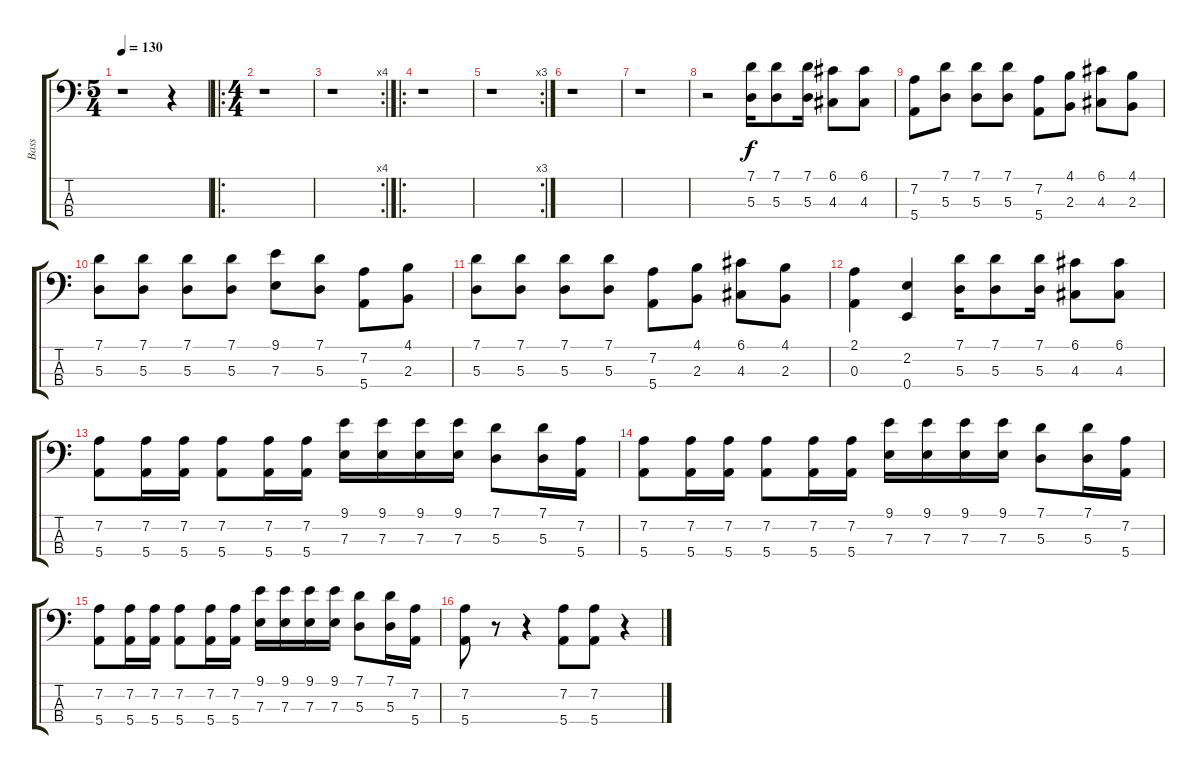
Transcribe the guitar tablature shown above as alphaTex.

\track ("Bass" "Bass") {instrument electricbassfinger}
\staff {score tabs}
\tuning (G2 D2 A1 E1) {hide}
\ts (5 4)
\tempo 130
\clef f4
\ks c
r.1{dy f instrument electricbassfinger} r.4 |
\ro
\ts (4 4)
r.1 |
\rc 4
r.1 |
\ro
r.1 |
\rc 3
r.1 |
r.1 |
r.1 |
r.2 (7.1 5.3).16 (7.1 5.3).8 (7.1 5.3).16 (6.1 4.3).8 (6.1 4.3).8 |
(7.2 5.4).8 (7.1 5.3).8 (7.1 5.3).8 (7.1 5.3).8 (7.2 5.4).8 (4.1 2.3).8 (6.1 4.3).8 (4.1 2.3).8 |
(7.1 5.3).8 (7.1 5.3).8 (7.1 5.3).8 (7.1 5.3).8 (9.1 7.3).8 (7.1 5.3).8 (7.2 5.4).8 (4.1 2.3).8 |
(7.1 5.3).8 (7.1 5.3).8 (7.1 5.3).8 (7.1 5.3).8 (7.2 5.4).8 (4.1 2.3).8 (6.1 4.3).8 (4.1 2.3).8 |
(2.1 0.3).4 (2.2 0.4).4 (7.1 5.3).16 (7.1 5.3).8 (7.1 5.3).16 (6.1 4.3).8 (6.1 4.3).8 |
(7.2 5.4).8 (7.2 5.4).16 (7.2 5.4).16 (7.2 5.4).8 (7.2 5.4).16 (7.2 5.4).16 (9.1 7.3).16 (9.1 7.3).16 (9.1 7.3).16 (9.1 7.3).16 (7.1 5.3).8 (7.1 5.3).16 (7.2 5.4).16 |
(7.2 5.4).8 (7.2 5.4).16 (7.2 5.4).16 (7.2 5.4).8 (7.2 5.4).16 (7.2 5.4).16 (9.1 7.3).16 (9.1 7.3).16 (9.1 7.3).16 (9.1 7.3).16 (7.1 5.3).8 (7.1 5.3).16 (7.2 5.4).16 |
(7.2 5.4).8 (7.2 5.4).16 (7.2 5.4).16 (7.2 5.4).8 (7.2 5.4).16 (7.2 5.4).16 (9.1 7.3).16 (9.1 7.3).16 (9.1 7.3).16 (9.1 7.3).16 (7.1 5.3).8 (7.1 5.3).16 (7.2 5.4).16 |
(7.2 5.4).8 r.8 r.4 (7.2 5.4).8 (7.2 5.4).8 r.4
